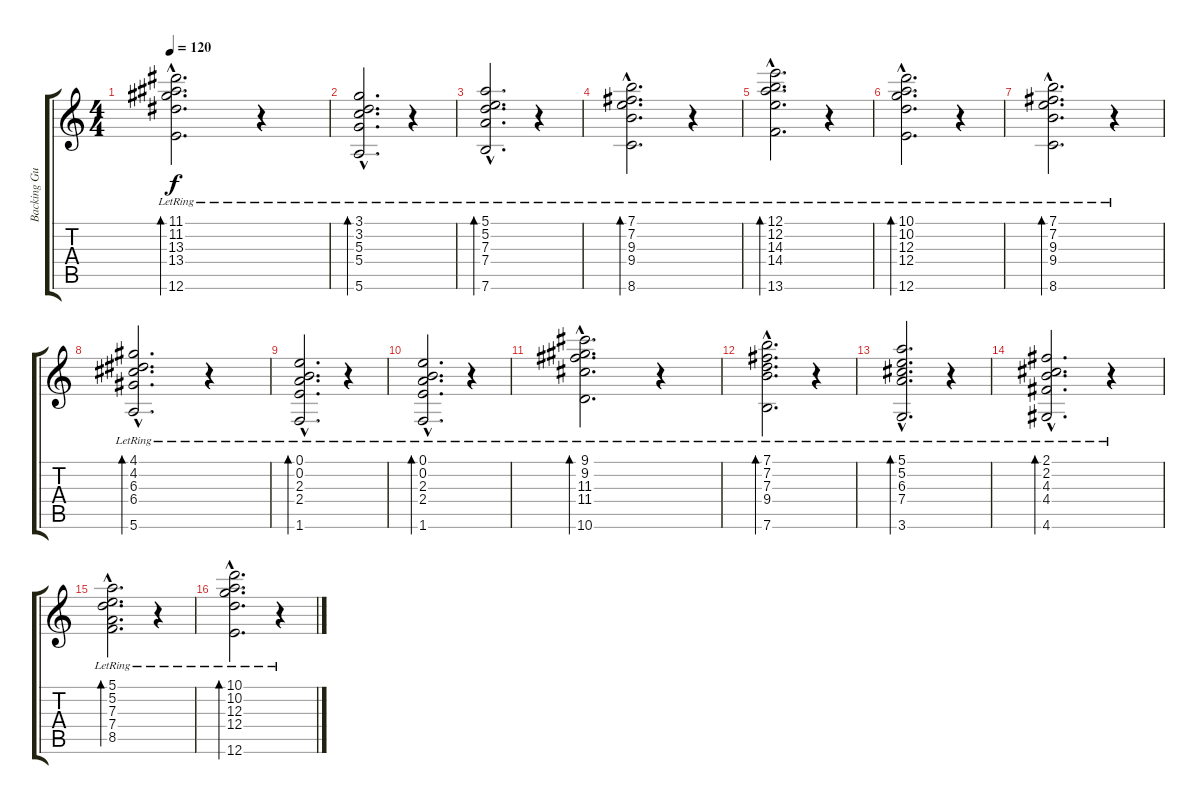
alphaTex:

\track ("Backing Guitar" "Backing Gu") {instrument distortionguitar}
\staff {score tabs}
\tuning (E4 B3 G3 D3 A2 E2) {hide}
\ts (4 4)
\tempo 120
\clef g2
\ks c
(11.1{hac lr} 11.2{hac lr} 13.3{hac lr} 13.4{hac lr} 12.6{hac lr}).2{d bd 240 dy f} r.4 |
(3.1{hac lr} 3.2{hac lr} 5.3{hac lr} 5.4{hac lr} 5.6{hac lr}).2{d bd 240 instrument electricguitarclean} r.4 |
(5.1{hac lr} 5.2{hac lr} 7.3{hac lr} 7.4{hac lr} 7.6{hac lr}).2{d bd 240} r.4 |
(7.1{hac lr} 7.2{hac lr} 9.3{hac lr} 9.4{hac lr} 8.6{hac lr}).2{d bd 240} r.4 |
(12.1{hac lr} 12.2{hac lr} 14.3{hac lr} 14.4{hac lr} 13.6{hac lr}).2{d bd 240} r.4 |
(10.1{hac lr} 10.2{hac lr} 12.3{hac lr} 12.4{hac lr} 12.6{hac lr}).2{d bd 240} r.4 |
(7.1{hac lr} 7.2{hac lr} 9.3{hac lr} 9.4{hac lr} 8.6{hac lr}).2{d bd 240} r.4 |
(4.1{hac lr} 4.2{hac lr} 6.3{hac lr} 6.4{hac lr} 5.6{hac lr}).2{d bd 240} r.4 |
(0.1{hac lr} 0.2{hac lr} 2.3{hac lr} 2.4{hac lr} 1.6{hac lr}).2{d bd 240} r.4 |
(0.1{hac lr} 0.2{hac lr} 2.3{hac lr} 2.4{hac lr} 1.6{hac lr}).2{d bd 240} r.4 |
(9.1{hac lr} 9.2{hac lr} 11.3{hac lr} 11.4{hac lr} 10.6{hac lr}).2{d bd 240} r.4 |
(7.1{hac lr} 7.2{hac lr} 7.3{hac lr} 9.4{hac lr} 7.6{hac lr}).2{d bd 240} r.4 |
(5.1{hac lr} 5.2{hac lr} 6.3{hac lr} 7.4{hac lr} 3.6{hac lr}).2{d bd 240} r.4 |
(2.1{hac lr} 2.2{hac lr} 4.3{hac lr} 4.4{hac lr} 4.6{hac lr}).2{d bd 240} r.4 |
(5.1{hac lr} 5.2{hac lr} 7.3{hac lr} 7.4{hac lr} 8.5{hac}).2{d bd 240} r.4 |
(10.1{hac lr} 10.2{hac lr} 12.3{hac lr} 12.4{hac lr} 12.6{hac lr}).2{d bd 240} r.4
